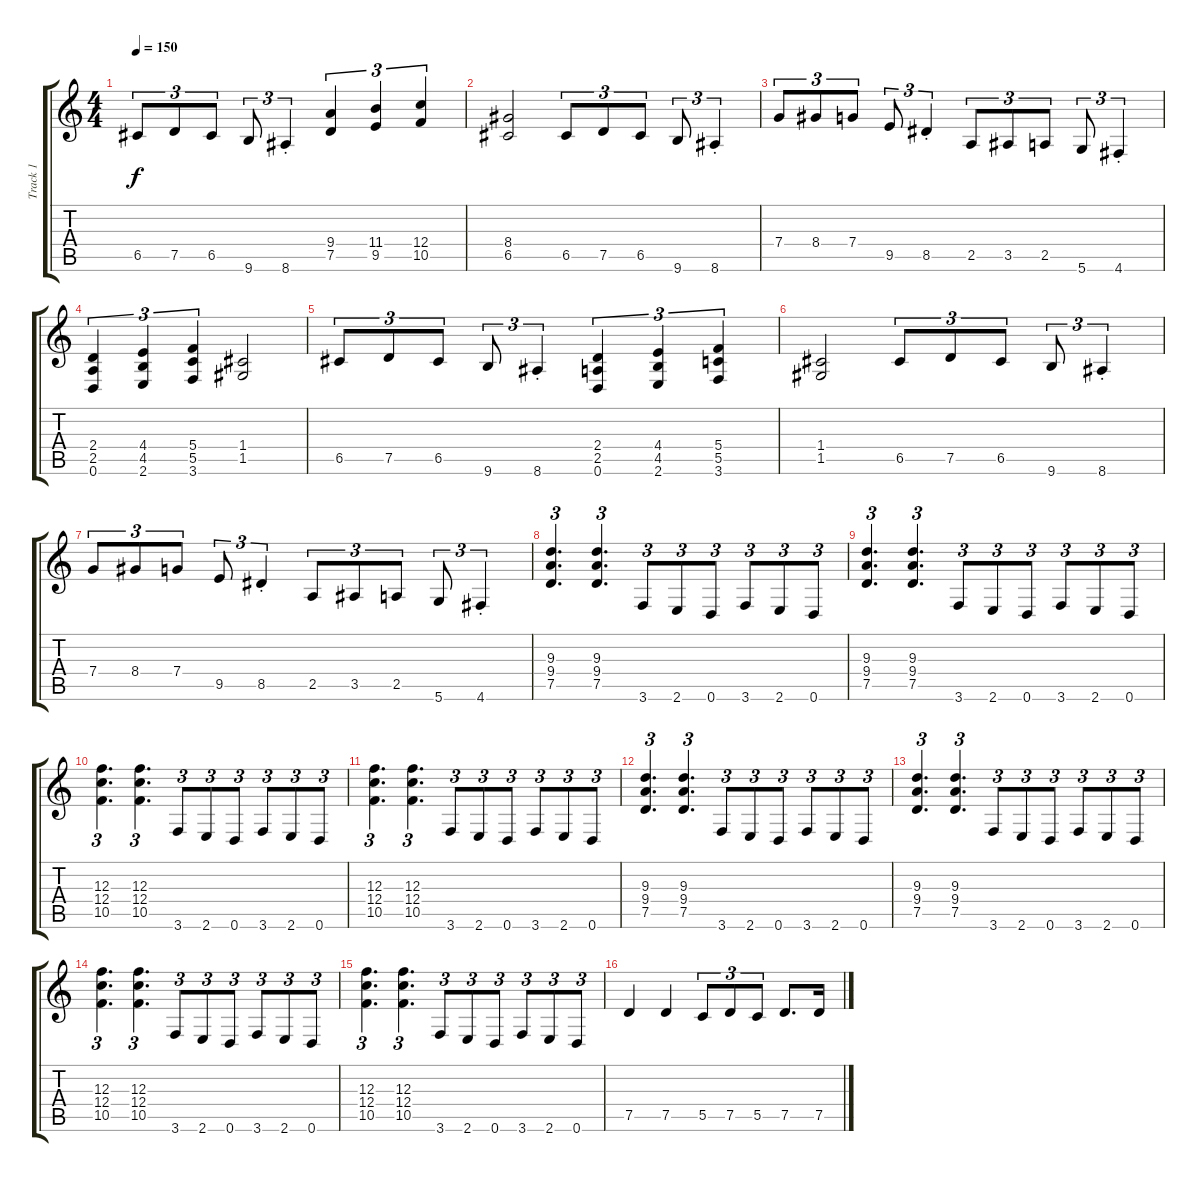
\track ("Track 1" "Track 1") {instrument distortionguitar}
\staff {score tabs}
\tuning (D4 A3 F3 C3 G2 D2) {hide}
\ts (4 4)
\tempo 150
\clef g2
\ks c
6.5.8{tu (3 2) dy f} 7.5.8{tu (3 2)} 6.5.8{tu (3 2)} 9.6.8{tu (3 2)} 8.6{st}.4{tu (3 2)} (9.4 7.5).4{tu (3 2)} (11.4 9.5).4{tu (3 2)} (12.4 10.5).4{tu (3 2)} |
(8.4 6.5).2 6.5.8{tu (3 2)} 7.5.8{tu (3 2)} 6.5.8{tu (3 2)} 9.6.8{tu (3 2)} 8.6{st}.4{tu (3 2)} |
7.4.8{tu (3 2)} 8.4.8{tu (3 2)} 7.4.8{tu (3 2)} 9.5.8{tu (3 2)} 8.5{st}.4{tu (3 2)} 2.5.8{tu (3 2)} 3.5.8{tu (3 2)} 2.5.8{tu (3 2)} 5.6.8{tu (3 2)} 4.6{st}.4{tu (3 2)} |
(2.4 2.5 0.6).4{tu (3 2)} (4.4 4.5 2.6).4{tu (3 2)} (5.4 5.5 3.6).4{tu (3 2)} (1.4 1.5).2 |
6.5.8{tu (3 2)} 7.5.8{tu (3 2)} 6.5.8{tu (3 2)} 9.6.8{tu (3 2)} 8.6{st}.4{tu (3 2)} (2.4 2.5 0.6).4{tu (3 2)} (4.4 4.5 2.6).4{tu (3 2)} (5.4 5.5 3.6).4{tu (3 2)} |
(1.4 1.5).2 6.5.8{tu (3 2)} 7.5.8{tu (3 2)} 6.5.8{tu (3 2)} 9.6.8{tu (3 2)} 8.6{st}.4{tu (3 2)} |
7.4.8{tu (3 2)} 8.4.8{tu (3 2)} 7.4.8{tu (3 2)} 9.5.8{tu (3 2)} 8.5{st}.4{tu (3 2)} 2.5.8{tu (3 2)} 3.5.8{tu (3 2)} 2.5.8{tu (3 2)} 5.6.8{tu (3 2)} 4.6{st}.4{tu (3 2)} |
(9.3 9.4 7.5).4{d tu (3 2)} (9.3 9.4 7.5).4{d tu (3 2)} 3.6.8{tu (3 2)} 2.6.8{tu (3 2)} 0.6.8{tu (3 2)} 3.6.8{tu (3 2)} 2.6.8{tu (3 2)} 0.6.8{tu (3 2)} |
(9.3 9.4 7.5).4{d tu (3 2)} (9.3 9.4 7.5).4{d tu (3 2)} 3.6.8{tu (3 2)} 2.6.8{tu (3 2)} 0.6.8{tu (3 2)} 3.6.8{tu (3 2)} 2.6.8{tu (3 2)} 0.6.8{tu (3 2)} |
(12.3 12.4 10.5).4{d tu (3 2)} (12.3 12.4 10.5).4{d tu (3 2)} 3.6.8{tu (3 2)} 2.6.8{tu (3 2)} 0.6.8{tu (3 2)} 3.6.8{tu (3 2)} 2.6.8{tu (3 2)} 0.6.8{tu (3 2)} |
(12.3 12.4 10.5).4{d tu (3 2)} (12.3 12.4 10.5).4{d tu (3 2)} 3.6.8{tu (3 2)} 2.6.8{tu (3 2)} 0.6.8{tu (3 2)} 3.6.8{tu (3 2)} 2.6.8{tu (3 2)} 0.6.8{tu (3 2)} |
(9.3 9.4 7.5).4{d tu (3 2)} (9.3 9.4 7.5).4{d tu (3 2)} 3.6.8{tu (3 2)} 2.6.8{tu (3 2)} 0.6.8{tu (3 2)} 3.6.8{tu (3 2)} 2.6.8{tu (3 2)} 0.6.8{tu (3 2)} |
(9.3 9.4 7.5).4{d tu (3 2)} (9.3 9.4 7.5).4{d tu (3 2)} 3.6.8{tu (3 2)} 2.6.8{tu (3 2)} 0.6.8{tu (3 2)} 3.6.8{tu (3 2)} 2.6.8{tu (3 2)} 0.6.8{tu (3 2)} |
(12.3 12.4 10.5).4{d tu (3 2)} (12.3 12.4 10.5).4{d tu (3 2)} 3.6.8{tu (3 2)} 2.6.8{tu (3 2)} 0.6.8{tu (3 2)} 3.6.8{tu (3 2)} 2.6.8{tu (3 2)} 0.6.8{tu (3 2)} |
(12.3 12.4 10.5).4{d tu (3 2)} (12.3 12.4 10.5).4{d tu (3 2)} 3.6.8{tu (3 2)} 2.6.8{tu (3 2)} 0.6.8{tu (3 2)} 3.6.8{tu (3 2)} 2.6.8{tu (3 2)} 0.6.8{tu (3 2)} |
7.5.4 7.5.4 5.5.8{tu (3 2)} 7.5.8{tu (3 2)} 5.5.8{tu (3 2)} 7.5.8{d} 7.5.16
